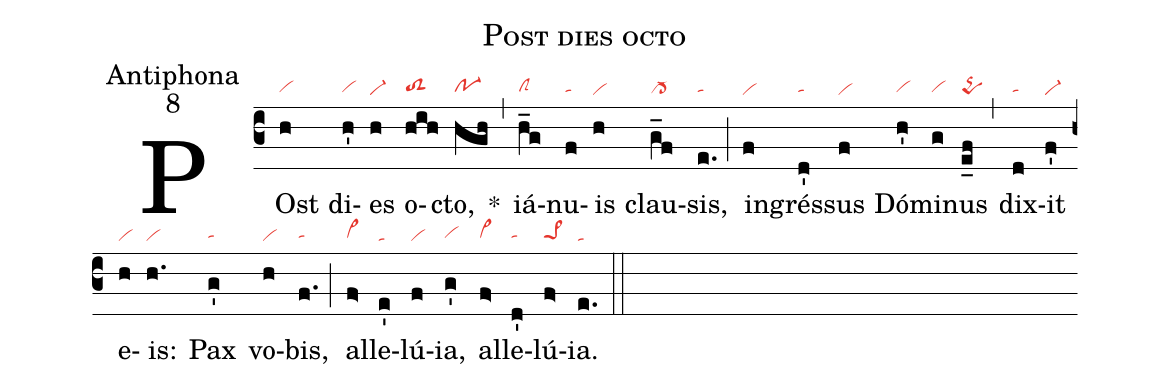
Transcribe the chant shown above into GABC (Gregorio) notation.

name: Post dies octo;
office-part: Antiphona;
mode: 8;
nabc-lines: 1;
%%
(c3)
POst(h|vihg) di(h'|vihg)es(h|vi-) o(hih|toS2hg)cto,(hgh|po-1hg) *(,)
iá(h_g|clShg)nu(f|tahg)is(h|vi) clau(g_f|cl->)sis,(e.|tahg) (;)
in(f|vi)grés(d'|tahg)sus(f|vi) Dó(h'|vihg)mi(g|vihg)nus(e_f|pqS) (,)
dix(d|tahg)it(f'|vi-) e(h|vi)is:(h.|vi) Pax(g'|tahg) vo(h|vi)bis,(f.|tahg) (;)
al(f>|vi>hg)le(e'|ta)lú(f|vi)ia,(g'|vihg) al(f>|vi>hg)le(d'|tahg)lú(f>|pe>1hg)ia.(e.|ta) (::)
